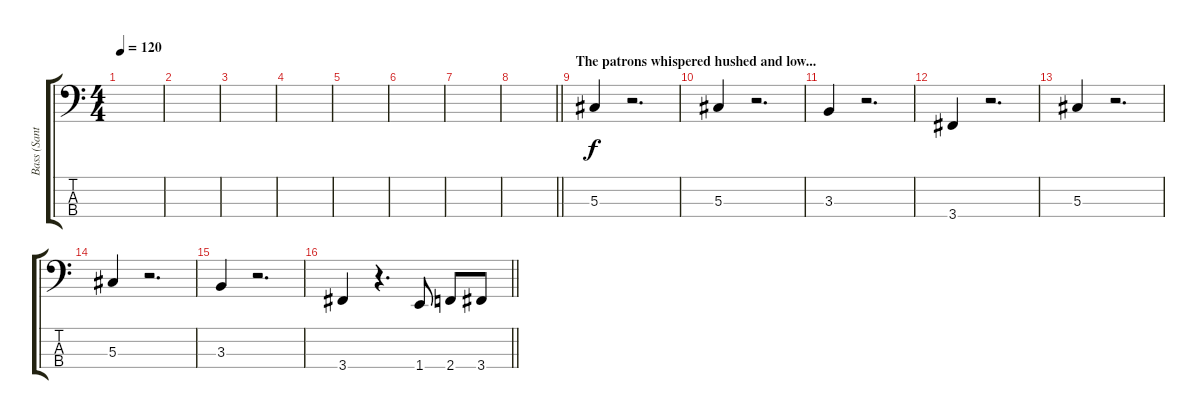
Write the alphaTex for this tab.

\track ("Bass (Santi)" "Bass (Sant") {instrument electricbassfinger}
\staff {score tabs}
\tuning (Gb2 Db2 Ab1 Eb1) {hide}
\ts (4 4)
\tempo 120
\clef f4
\ks c
|
|
|
|
|
|
|
\barLineRight lightlight
|
\section ("" "The patrons whispered hushed and low...")
5.3.4 r.2{d} |
5.3.4 r.2{d} |
3.3.4 r.2{d} |
3.4.4 r.2{d} |
5.3.4 r.2{d} |
5.3.4 r.2{d} |
3.3.4 r.2{d} |
\barLineRight lightlight
3.4.4 r.4{d} 1.4.8 2.4.8 3.4.8
